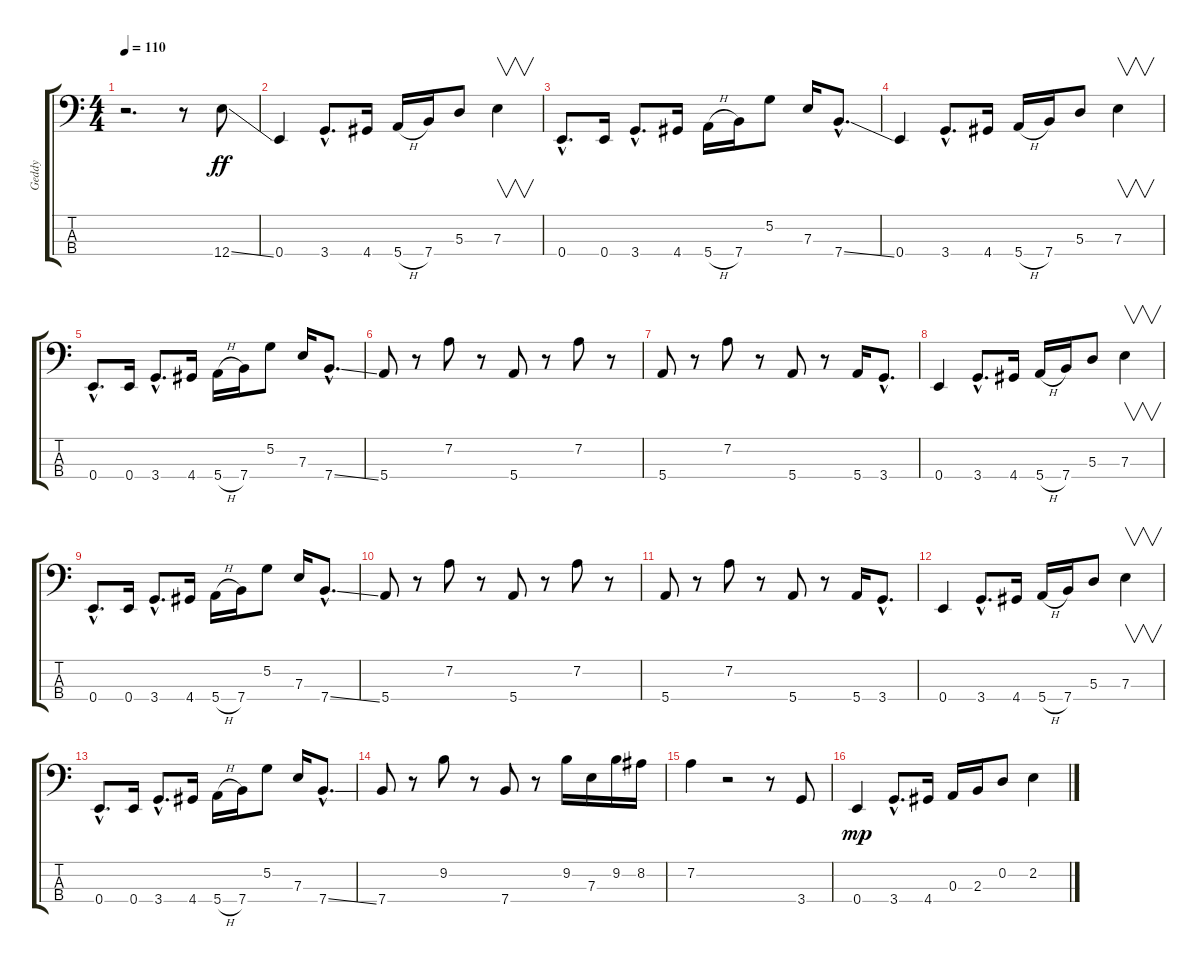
\track ("Geddy" "Geddy") {instrument electricbassfinger}
\staff {score tabs}
\tuning (G2 D2 A1 E1) {hide}
\ts (4 4)
\tempo 110
\clef f4
\ks c
r.2{d dy ff instrument electricbassfinger} r.8 12.4{ss}.8 |
0.4.4 3.4{hac}.8{d} 4.4.16 5.4{h}.16 7.4.16 5.3.8 7.3.4{v} |
0.4{hac}.8{d} 0.4.16 3.4{hac}.8{d} 4.4.16 5.4{h}.16 7.4.16 5.2.8 7.3.16 7.4{ss hac}.8{d} |
0.4.4 3.4{hac}.8{d} 4.4.16 5.4{h}.16 7.4.16 5.3.8 7.3.4{v} |
0.4{hac}.8{d} 0.4.16 3.4{hac}.8{d} 4.4.16 5.4{h}.16 7.4.16 5.2.8 7.3.16 7.4{ss hac}.8{d} |
5.4.8 r.8 7.2.8 r.8 5.4.8 r.8 7.2.8 r.8 |
5.4.8 r.8 7.2.8 r.8 5.4.8 r.8 5.4.16 3.4{hac}.8{d} |
0.4.4 3.4{hac}.8{d} 4.4.16 5.4{h}.16 7.4.16 5.3.8 7.3.4{v} |
0.4{hac}.8{d} 0.4.16 3.4{hac}.8{d} 4.4.16 5.4{h}.16 7.4.16 5.2.8 7.3.16 7.4{ss hac}.8{d} |
5.4.8 r.8 7.2.8 r.8 5.4.8 r.8 7.2.8 r.8 |
5.4.8 r.8 7.2.8 r.8 5.4.8 r.8 5.4.16 3.4{hac}.8{d} |
0.4.4 3.4{hac}.8{d} 4.4.16 5.4{h}.16 7.4.16 5.3.8 7.3.4{v} |
0.4{hac}.8{d} 0.4.16 3.4{hac}.8{d} 4.4.16 5.4{h}.16 7.4.16 5.2.8 7.3.16 7.4{ss hac}.8{d} |
7.4.8 r.8 9.2.8 r.8 7.4.8 r.8 9.2.16 7.3.16 9.2.16 8.2.16 |
7.2.4 r.2 r.8 3.4.8 |
0.4.4{dy mp} 3.4{hac}.8{d} 4.4.16 0.3.16 2.3.16 0.2.8 2.2.4
